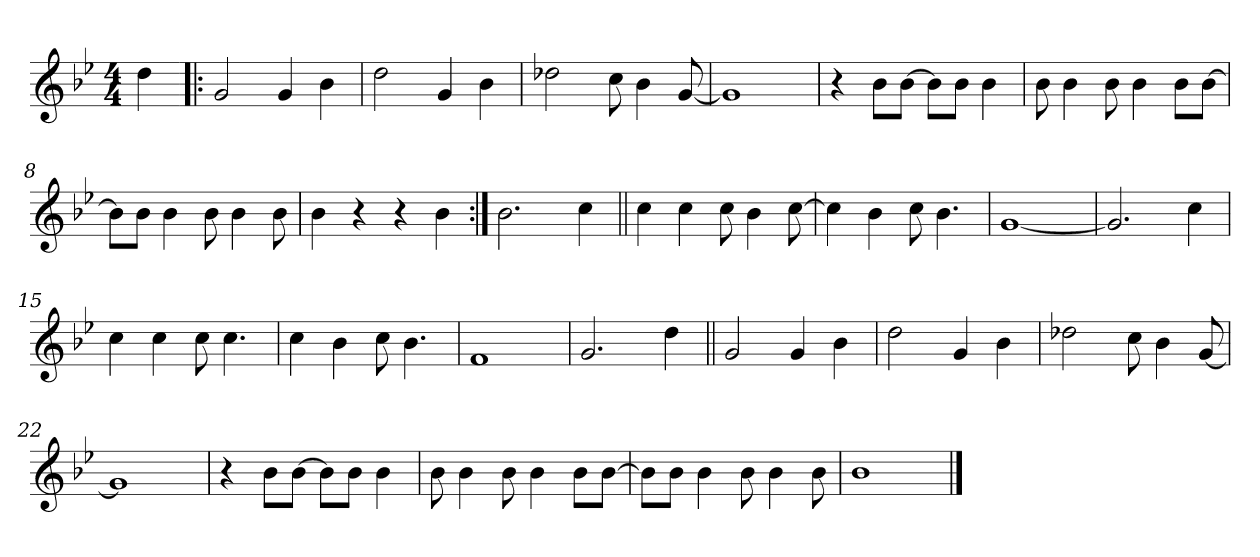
**kern
*part1
*staff1
*clefG2
*k[b-e-]
*B-:
*M4/4
=1
4dd\
=2!|:
2g/
4g/
4b-\
=3
2dd\
4g/
4b-\
=4
2dd-X\
8cc\
4b-\
[8g/
=5
1g]
!!LO:LB:g=z
=6
4r
8b-\L
[8b-\J
8b-\L]
8b-\J
4b-\
=7
8b-\
4b-\
8b-\
4b-\
8b-\L
[8b-\J
=8
8b-\L]
8b-\J
4b-\
8b-\
4b-\
8b-\
=9
4b-\
4r
4r
4b-\
=10:|!
2.b-\
4cc\
!!LO:LB:g=z
=11||
4cc\
4cc\
8cc\
4b-\
[8cc\
=12
4cc\]
4b-\
8cc\
4.b-\
=13
[1g
=14
2.g/]
4cc\
!!LO:LB:g=z
=15
4cc\
4cc\
8cc\
4.cc\
=16
4cc\
4b-\
8cc\
4.b-\
=17
1f
=18
2.g/
4dd\
!!LO:LB:g=z
=19||
2g/
4g/
4b-\
=20
2dd\
4g/
4b-\
=21
2dd-X\
8cc\
4b-\
[8g/
=22
1g]
!!LO:LB:g=z
=23
4r
8b-\L
[8b-\J
8b-\L]
8b-\J
4b-\
=24
8b-\
4b-\
8b-\
4b-\
8b-\L
[8b-\J
=25
8b-\L]
8b-\J
4b-\
8b-\
4b-\
8b-\
=26
1b-
==
*-
